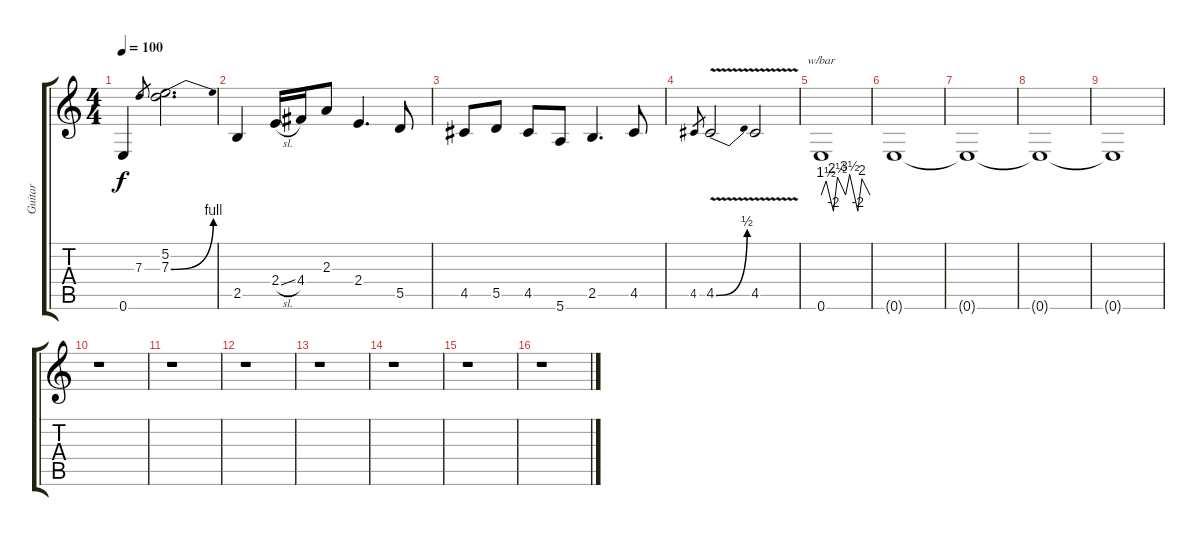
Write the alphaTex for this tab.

\track ("Guitar" "Guitar") {instrument distortionguitar}
\staff {score tabs}
\tuning (E4 B3 G3 D3 A2 E2) {hide}
\ts (4 4)
\tempo 100
\clef g2
\ks c
0.6.4{dy f} 7.3.8{gr} (5.2 7.3{be (bend 0 0 60 4)}).2{d} |
2.5.4 2.4{sl}.16 4.4.16 2.3.8 2.4.4{d} 5.5.8 |
4.5.8 5.5.8 4.5.8 5.6.8 2.5.4{d} 4.5.8 |
4.5.8{gr} 4.5{be (bend 0 0 60 2) v}.2 4.5{v}.2 |
0.6.1{tbe (custom default 0 0 6 6 15 -8 20 10 30 0 35 14 45 -8 50 8 60 0)} |
0.6{t}.1 |
0.6{t}.1 |
0.6{t}.1 |
0.6{t}.1 |
r.1 |
r.1 |
r.1 |
r.1 |
r.1 |
r.1 |
r.1
